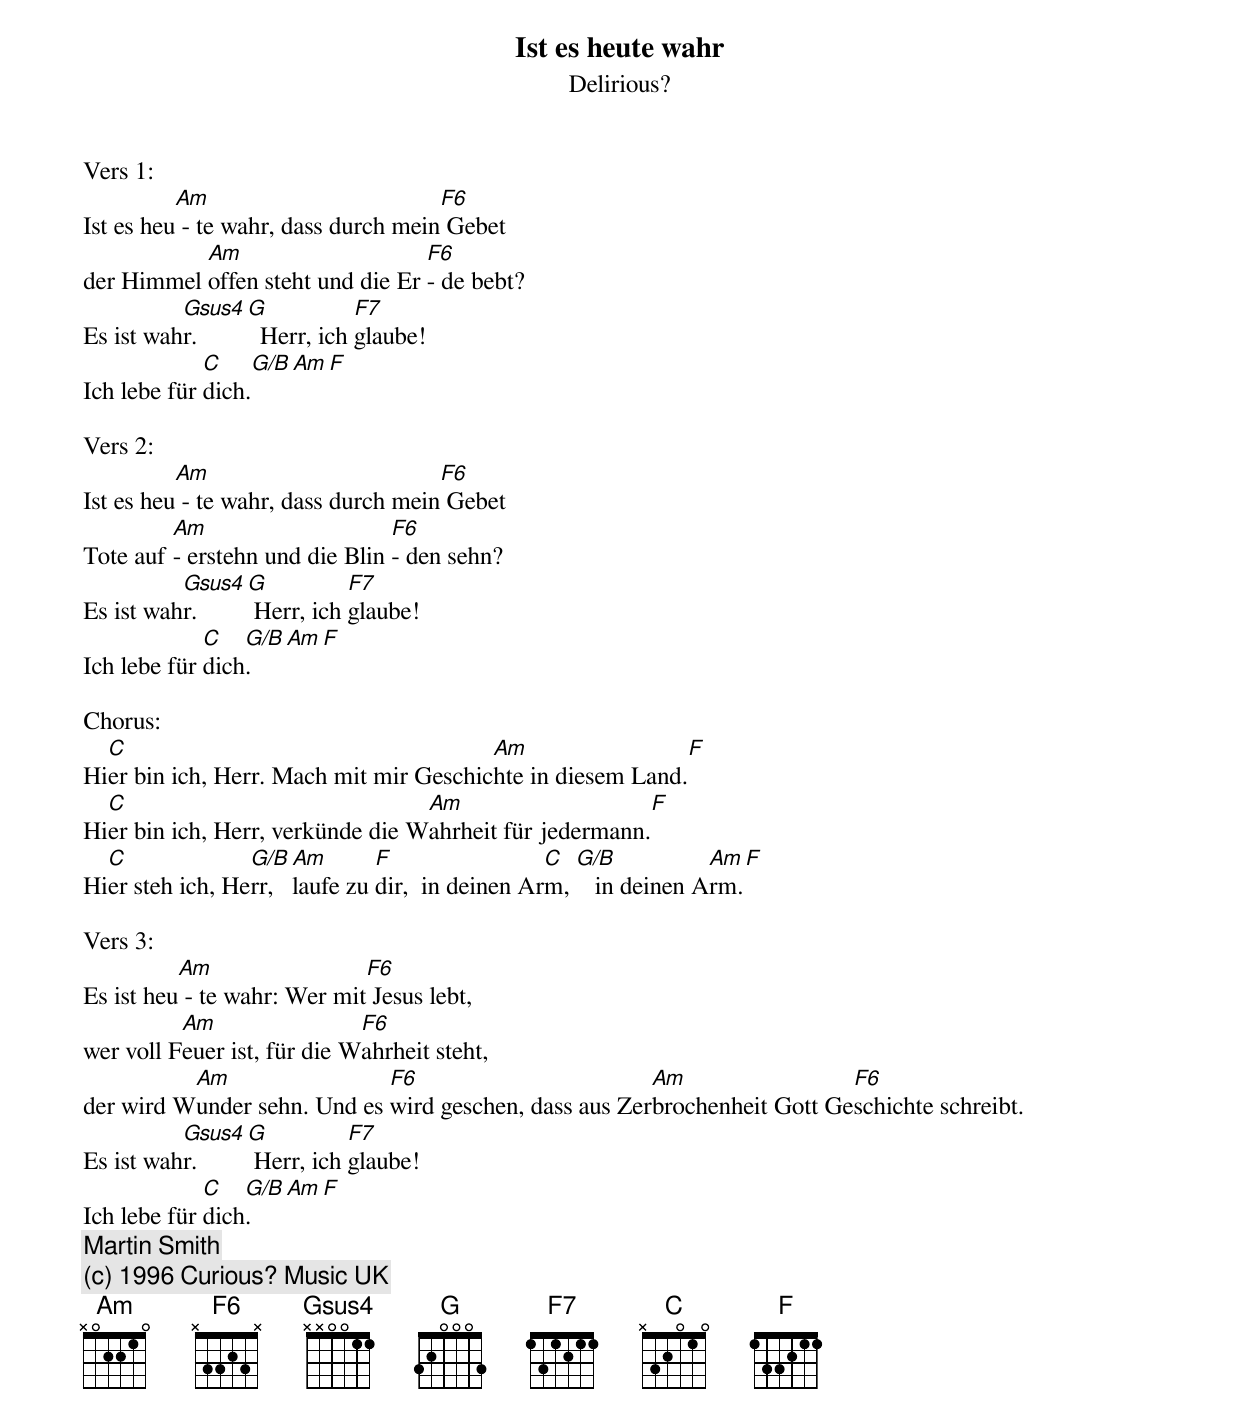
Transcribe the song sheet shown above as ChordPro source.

{title:Ist es heute wahr}
{st:Delirious?}
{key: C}

Vers 1:
Ist es heu[Am] - te wahr, dass durch mein[F6] Gebet
der Himmel [Am]offen steht und die Er [F6]- de bebt?
Es ist wah[Gsus4]r.    [G]  Herr, ich [F7]glaube!
Ich lebe für [C]dich.[G/B][Am][F]

Vers 2:
Ist es heu[Am] - te wahr, dass durch mein[F6] Gebet
Tote auf [Am]- erstehn und die Blin [F6]- den sehn?
Es ist wah[Gsus4]r.    [G] Herr, ich [F7]glaube!
Ich lebe für [C]dich[G/B].[Am][F]

Chorus:
Hi[C]er bin ich, Herr. Mach mit mir Geschic[Am]hte in diesem Land.[F]
Hi[C]er bin ich, Herr, verkünde die W[Am]ahrheit für jedermann.[F]
Hi[C]er steh ich, He[G/B]rr,   [Am]laufe zu [F]dir,  in deinen Ar[C]m, [G/B]   in deinen A[Am]rm.[F]

Vers 3:
Es ist heu[Am] - te wahr: Wer mit[F6] Jesus lebt,
wer voll F[Am]euer ist, für die W[F6]ahrheit steht,
der wird W[Am]under sehn. Und es [F6]wird geschen, dass aus Zer[Am]brochenheit Gott Ge[F6]schichte schreibt.
Es ist wah[Gsus4]r.    [G] Herr, ich [F7]glaube!
Ich lebe für [C]dich[G/B].[Am][F]
{comment: Martin Smith}
{comment: (c) 1996 Curious? Music UK}
